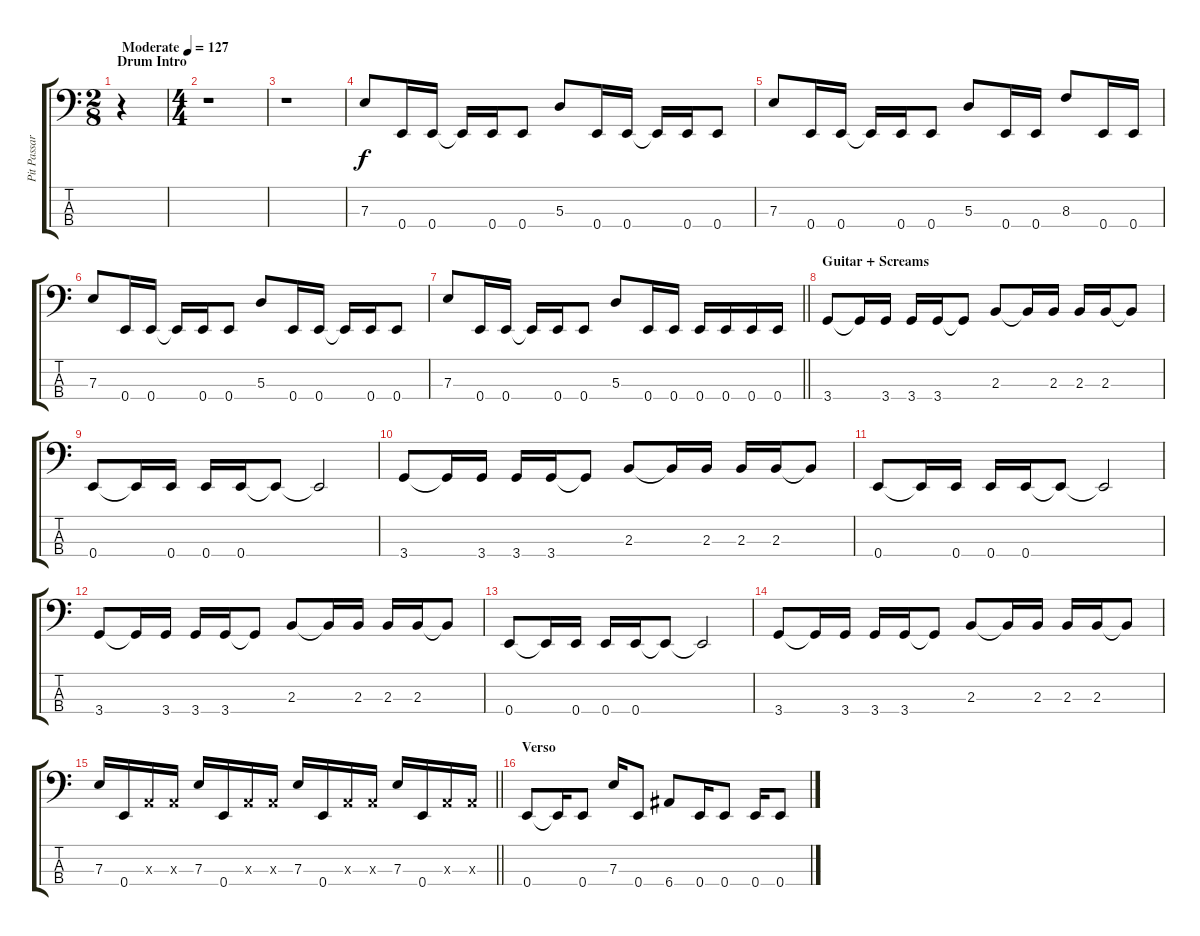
\track ("Pit Passarel (bass)" "Pit Passar") {instrument electricbassfinger}
\staff {score tabs}
\tuning (G2 D2 A1 E1) {hide}
\ts (2 8)
\section ("" "Drum Intro")
\tempo (127 "Moderate")
\clef f4
\ks c
r.4{dy f instrument electricbassfinger} |
\ts (4 4)
r.1 |
r.1 |
7.3.8 0.4.16 0.4.16 0.4{t}.16 0.4.16 0.4.8 5.3.8 0.4.16 0.4.16 0.4{t}.16 0.4.16 0.4.8 |
7.3.8 0.4.16 0.4.16 0.4{t}.16 0.4.16 0.4.8 5.3.8 0.4.16 0.4.16 8.3.8 0.4.16 0.4.16 |
7.3.8 0.4.16 0.4.16 0.4{t}.16 0.4.16 0.4.8 5.3.8 0.4.16 0.4.16 0.4{t}.16 0.4.16 0.4.8 |
\barLineRight lightlight
7.3.8 0.4.16 0.4.16 0.4{t}.16 0.4.16 0.4.8 5.3.8 0.4.16 0.4.16 0.4.16 0.4.16 0.4.16 0.4.16 |
\section ("" "Guitar + Screams")
3.4.8 3.4{t}.16 3.4.16 3.4.16 3.4.16 3.4{t}.8 2.3.8 2.3{t}.16 2.3.16 2.3.16 2.3.16 2.3{t}.8 |
0.4.8 0.4{t}.16 0.4.16 0.4.16 0.4.16 0.4{t}.8 0.4{t}.2 |
3.4.8 3.4{t}.16 3.4.16 3.4.16 3.4.16 3.4{t}.8 2.3.8 2.3{t}.16 2.3.16 2.3.16 2.3.16 2.3{t}.8 |
0.4.8 0.4{t}.16 0.4.16 0.4.16 0.4.16 0.4{t}.8 0.4{t}.2 |
3.4.8 3.4{t}.16 3.4.16 3.4.16 3.4.16 3.4{t}.8 2.3.8 2.3{t}.16 2.3.16 2.3.16 2.3.16 2.3{t}.8 |
0.4.8 0.4{t}.16 0.4.16 0.4.16 0.4.16 0.4{t}.8 0.4{t}.2 |
3.4.8 3.4{t}.16 3.4.16 3.4.16 3.4.16 3.4{t}.8 2.3.8 2.3{t}.16 2.3.16 2.3.16 2.3.16 2.3{t}.8 |
\barLineRight lightlight
7.3.16 0.4.16 0.3{x}.16 0.3{x}.16 7.3.16 0.4.16 0.3{x}.16 0.3{x}.16 7.3.16 0.4.16 0.3{x}.16 0.3{x}.16 7.3.16 0.4.16 0.3{x}.16 0.3{x}.16 |
\section ("" "Verso")
0.4.8 0.4{t}.16 0.4.8 7.3.16 0.4.8 6.4.8 0.4.16 0.4.8 0.4.16 0.4.8
